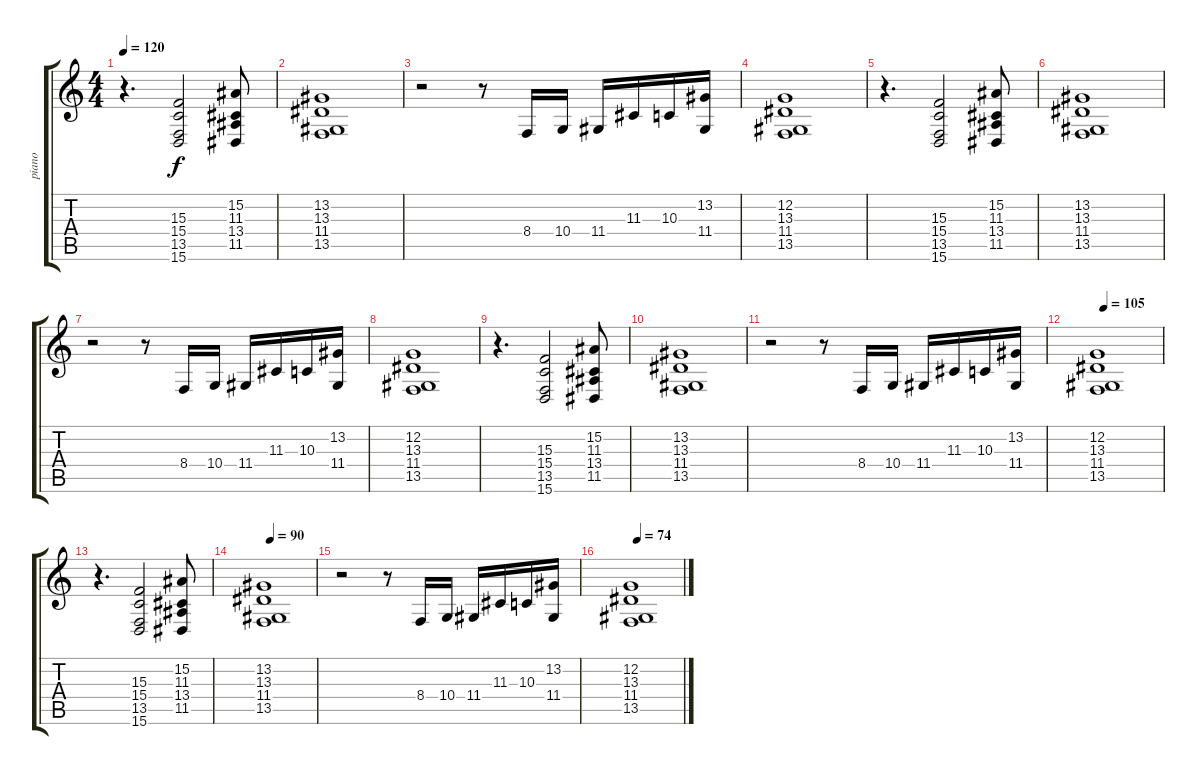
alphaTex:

\track ("piano" "piano") {instrument brightacousticpiano}
\staff {score tabs}
\tuning (C4 G3 D3 A2 E2 B1) {hide}
\ts (4 4)
\tempo 120
\clef g2
\ks c
r.4{d dy f} (15.3 15.4 13.5 15.6).2 (15.2 11.3 13.4 11.5).8 |
(13.2 13.3 11.4 13.5).1 |
r.2 r.8 8.4.16 10.4.16 11.4.16 11.3.16 10.3.16 (13.2 11.4).16 |
(12.2 13.3 11.4 13.5).1 |
r.4{d} (15.3 15.4 13.5 15.6).2 (15.2 11.3 13.4 11.5).8 |
(13.2 13.3 11.4 13.5).1 |
r.2 r.8 8.4.16 10.4.16 11.4.16 11.3.16 10.3.16 (13.2 11.4).16 |
(12.2 13.3 11.4 13.5).1 |
r.4{d} (15.3 15.4 13.5 15.6).2 (15.2 11.3 13.4 11.5).8 |
(13.2 13.3 11.4 13.5).1 |
r.2 r.8 8.4.16 10.4.16 11.4.16 11.3.16 10.3.16 (13.2 11.4).16 |
\tempo 105
(12.2 13.3 11.4 13.5).1 |
r.4{d} (15.3 15.4 13.5 15.6).2 (15.2 11.3 13.4 11.5).8 |
\tempo 90
(13.2 13.3 11.4 13.5).1 |
r.2 r.8 8.4.16 10.4.16 11.4.16 11.3.16 10.3.16 (13.2 11.4).16 |
\tempo 74
(12.2 13.3 11.4 13.5).1
